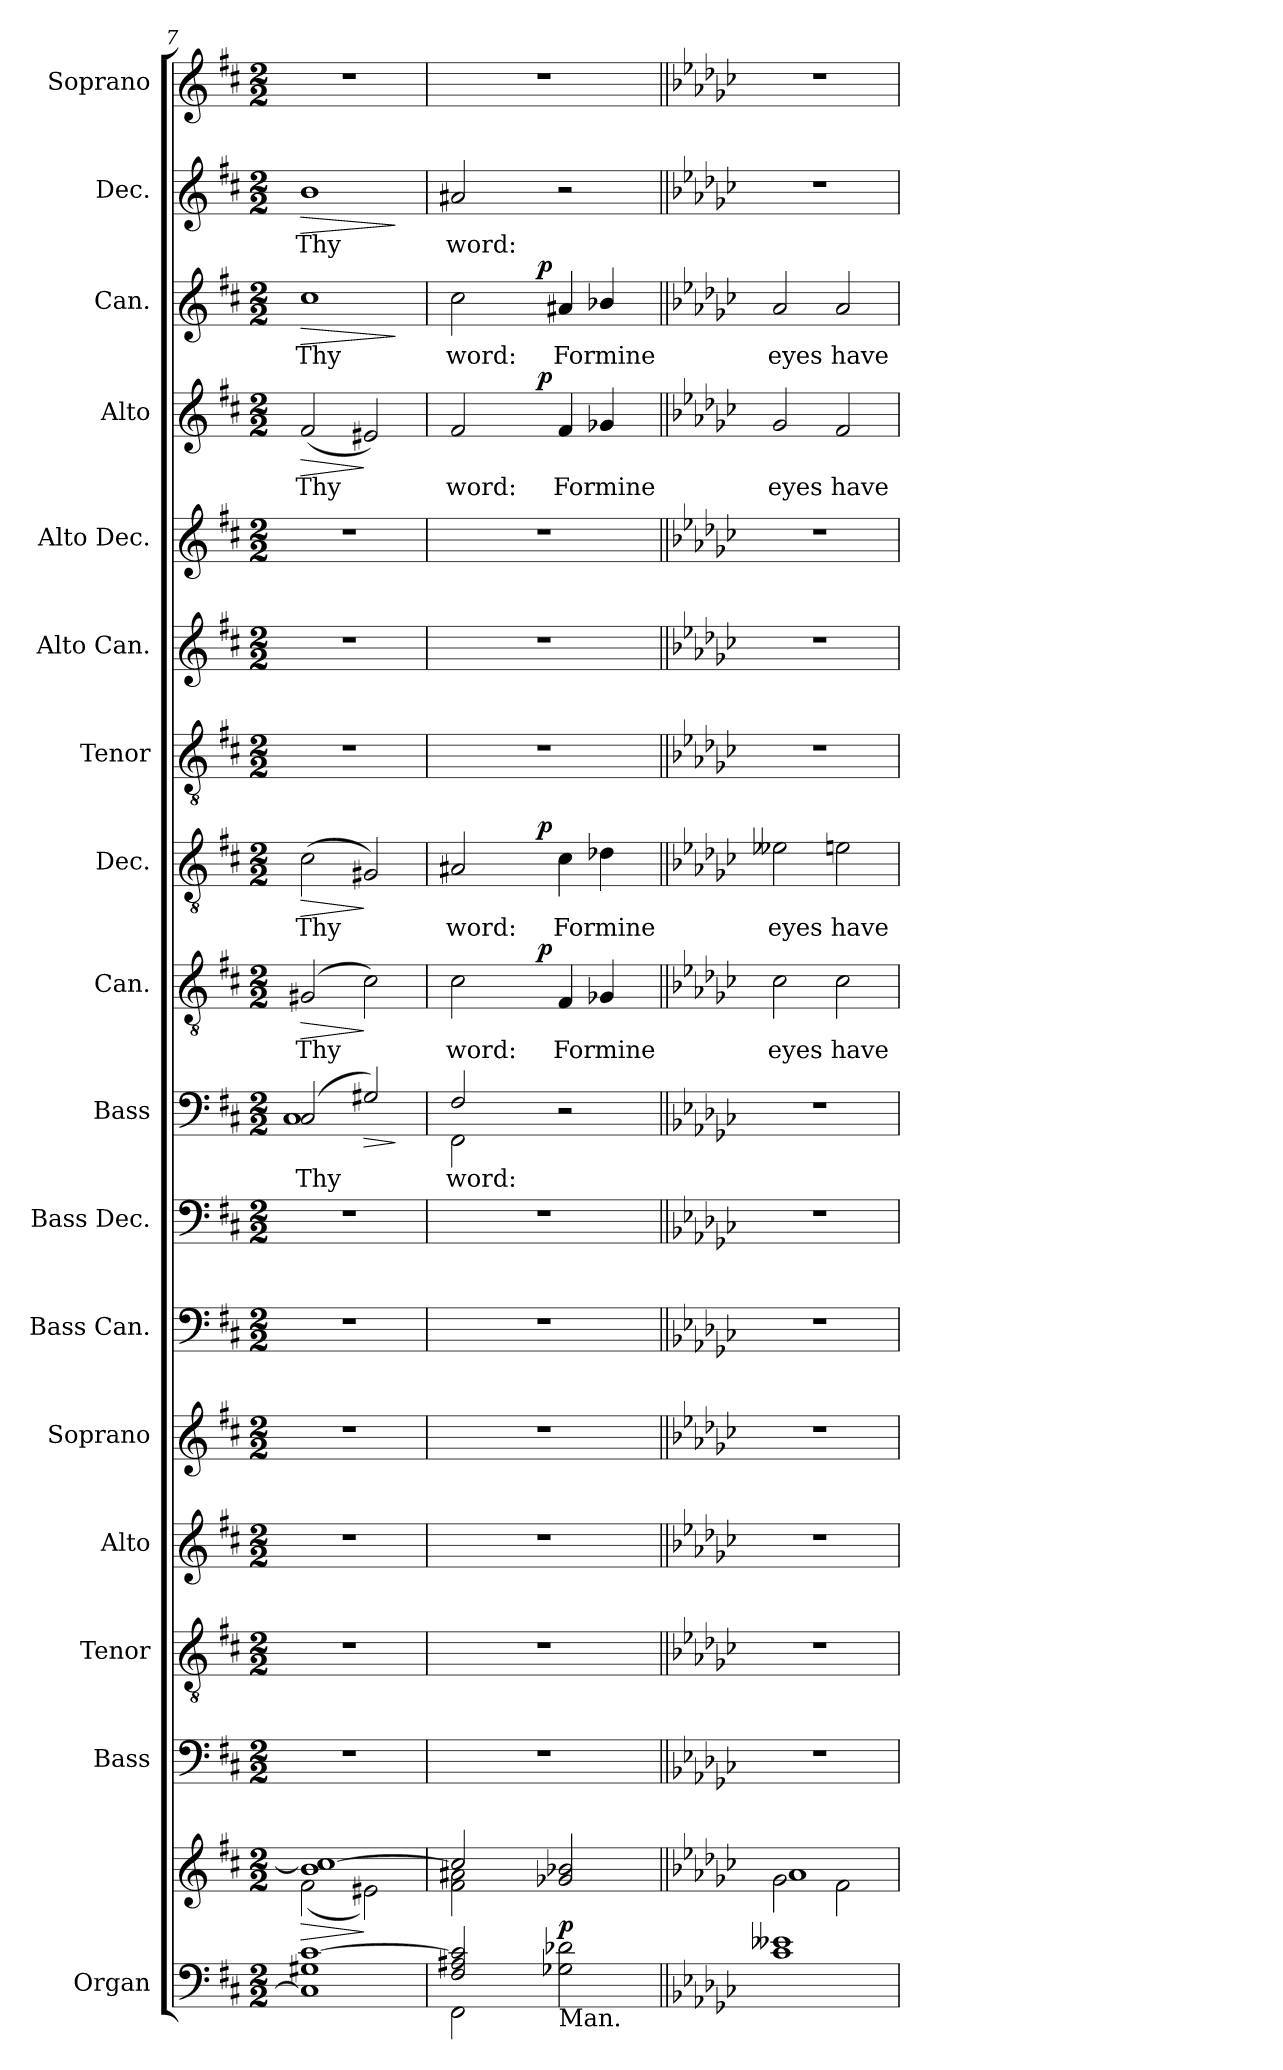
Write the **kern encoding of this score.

**kern	**kern	**dynam	**kern	**kern	**kern	**kern	**kern	**kern	**kern	**text	**dynam	**kern	**text	**dynam	**kern	**text	**dynam	**kern	**kern	**kern	**kern	**text	**dynam	**kern	**text	**dynam	**kern	**text	**dynam	**kern
*part17	*part17	*part17	*part16	*part15	*part14	*part13	*part12	*part11	*part10	*part10	*part10	*part9	*part9	*part9	*part8	*part8	*part8	*part7	*part6	*part5	*part4	*part4	*part4	*part3	*part3	*part3	*part2	*part2	*part2	*part1
*staff18	*staff17	*staff17/18	*staff16	*staff15	*staff14	*staff13	*staff12	*staff11	*staff10	*staff10	*staff10	*staff9	*staff9	*staff9	*staff8	*staff8	*staff8	*staff7	*staff6	*staff5	*staff4	*staff4	*staff4	*staff3	*staff3	*staff3	*staff2	*staff2	*staff2	*staff1
*I"Organ	*	*	*I"Bass	*I"Tenor	*I"Alto	*I"Soprano	*I"Bass Can.	*I"Bass Dec.	*I"Bass	*	*	*I"Can.	*	*	*I"Dec.	*	*	*I"Tenor	*I"Alto Can.	*I"Alto Dec.	*I"Alto	*	*	*I"Can.	*	*	*I"Dec.	*	*	*I"Soprano
*I'Org.	*	*	*I'B.	*I'T.	*I'A.	*I'S.	*I'B.   Can.	*I'Dec.	*I'B.	*	*	*	*	*	*I'Dec.	*	*	*I'T.	*I'A.   Can.	*I'Dec.	*I'A.	*	*	*	*	*	*I'Dec.	*	*	*I'S.
*clefF4	*clefG2	*	*clefF4	*clefGv2	*clefG2	*clefG2	*clefF4	*clefF4	*clefF4	*	*	*clefGv2	*	*	*clefGv2	*	*	*clefGv2	*clefG2	*clefG2	*clefG2	*	*	*clefG2	*	*	*clefG2	*	*	*clefG2
*	*	*	*	*ITrd7c12	*	*	*	*	*	*	*	*ITrd7c12	*	*	*ITrd7c12	*	*	*ITrd7c12	*	*	*	*	*	*	*	*	*	*	*	*
*k[f#c#]	*k[f#c#]	*	*k[f#c#]	*k[f#c#]	*k[f#c#]	*k[f#c#]	*k[f#c#]	*k[f#c#]	*k[f#c#]	*	*	*k[f#c#]	*	*	*k[f#c#]	*	*	*k[f#c#]	*k[f#c#]	*k[f#c#]	*k[f#c#]	*	*	*k[f#c#]	*	*	*k[f#c#]	*	*	*k[f#c#]
*D:	*D:	*	*D:	*D:	*D:	*D:	*D:	*D:	*D:	*	*	*D:	*	*	*D:	*	*	*D:	*D:	*D:	*D:	*	*	*D:	*	*	*D:	*	*	*D:
*M2/2	*M2/2	*	*M2/2	*M2/2	*M2/2	*M2/2	*M2/2	*M2/2	*M2/2	*	*	*M2/2	*	*	*M2/2	*	*	*M2/2	*M2/2	*M2/2	*M2/2	*	*	*M2/2	*	*	*M2/2	*	*	*M2/2
=7	=7	=7	=7	=7	=7	=7	=7	=7	=7	=7	=7	=7	=7	=7	=7	=7	=7	=7	=7	=7	=7	=7	=7	=7	=7	=7	=7	=7	=7	=7
*	*^	*	*	*	*	*	*	*	*	*	*	*	*	*	*	*	*	*	*	*	*	*	*	*	*	*	*	*	*	*
!	!	!	!LO:HP:b	!	!	!	!	!	!	!	!	!	!	!	!	!	!	!	!	!	!	!	!	!	!	!	!	!	!	!	!
!	!	!	!	!	!	!	!	!	!	!	!LO:LY:b:color=#000000	!	!	!	!	!	!	!	!	!	!	!	!	!	!	!	!	!	!	!	!
*	*	*	*	*	*	*	*	*	*	*^	*	*	*	*	*	*	*	*	*	*	*	*	*	*	*	*	*	*	*	*	*
!	!	!	!	!	!	!	!	!	!	!	!	!	!	!	!LO:LY:b:color=#000000	!LO:HP:b	!	!	!	!	!	!	!	!	!	!	!	!	!	!	!	!
!	!	!	!	!	!	!	!	!	!	!	!	!	!	!	!	!	!	!LO:LY:b:color=#000000	!LO:HP:b	!	!	!	!	!	!	!	!	!	!	!	!	!
!	!	!	!	!	!	!	!	!	!	!	!	!	!	!	!	!	!	!	!	!	!	!	!	!LO:LY:b:color=#000000	!LO:HP:b	!	!	!	!	!	!	!
!	!	!	!	!	!	!	!	!	!	!	!	!	!	!	!	!	!	!	!	!	!	!	!	!	!	!	!LO:LY:b:color=#000000	!LO:HP:b	!	!	!	!
!	!	!	!	!	!	!	!	!	!	!	!	!	!	!	!	!	!	!	!	!	!	!	!	!	!	!	!	!	!	!LO:LY:b:color=#000000	!LO:HP:b	!
1C#i] 1G#Xi [1c#i	1bi 1cc#i_	(2f#i\	>	1r	1r	1r	1r	1r	1r	(2C#i/	1C#i	Thy	.	(2GG#Xi/	Thy	>	(2C#i\	Thy	>	1r	1r	1r	(2f#i/	Thy	>	1cc#i	Thy	>	1bi	Thy	>	1r
!	!	!	!	!	!	!	!	!	!	!	!	!	!LO:HP:b	!	!	!	!	!	!	!	!	!	!	!	!	!	!	!	!	!	!	!
.	.	2e#Xi\)	]	.	.	.	.	.	.	2G#Xi/)	.	.	>	2C#i\)	.	]	2GG#Xi/)	.	]	.	.	.	2e#Xi/)	.	]	.	.	.	.	.	.	.
*	*v	*v	*	*	*	*	*	*	*	*v	*v	*	*	*	*	*	*	*	*	*	*	*	*	*	*	*	*	*	*	*	*	*
.	.	.	.	.	.	.	.	.	.	.	]	.	.	.	.	.	.	.	.	.	.	.	.	.	.	]	.	.	]	.
=8	=8	=8	=8	=8	=8	=8	=8	=8	=8	=8	=8	=8	=8	=8	=8	=8	=8	=8	=8	=8	=8	=8	=8	=8	=8	=8	=8	=8	=8	=8
*^	*^	*	*	*	*	*	*	*	*	*	*	*	*	*	*	*	*	*	*	*	*	*	*	*	*	*	*	*	*	*
!	!	!	!	!	!	!	!	!	!	!	!	!LO:LY:b:color=#000000	!	!	!	!	!	!	!	!	!	!	!	!	!	!	!	!	!	!	!	!
*	*	*	*	*	*	*	*	*	*	*	*^	*	*	*	*	*	*	*	*	*	*	*	*	*	*	*	*	*	*	*	*	*
!	!	!	!	!	!	!	!	!	!	!	!	!	!	!	!	!LO:LY:b:color=#000000	!	!	!	!	!	!	!	!	!	!	!	!	!	!	!	!	!
!	!	!	!	!	!	!	!	!	!	!	!	!	!	!	!	!	!	!	!LO:LY:b:color=#000000	!	!	!	!	!	!	!	!	!	!	!	!	!	!
!	!	!	!	!	!	!	!	!	!	!	!	!	!	!	!	!	!	!	!	!	!	!	!	!	!LO:LY:b:color=#000000	!	!	!	!	!	!	!	!
!	!	!	!	!	!	!	!	!	!	!	!	!	!	!	!	!	!	!	!	!	!	!	!	!	!	!	!	!LO:LY:b:color=#000000	!	!	!	!	!
!	!	!	!	!	!	!	!	!	!	!	!	!	!	!	!	!	!	!	!	!	!	!	!	!	!	!	!	!	!	!	!LO:LY:b:color=#000000	!	!
*	*	*	*	*	*	*	*	*	*	*	*	*	*	*	*^	*	*	*^	*	*	*	*	*	*^	*	*	*^	*	*	*	*	*	*
2F#i/ 2A#Xi 2c#i]	2FF#i\	2cc#i/]	2f#i\ 2a#Xi	.	1r	1r	1r	1r	1r	1r	2F#i/	2FF#i\	word:	.	2C#i\	4ryy	word:	.	2AA#Xi/	4ryy	word:	.	1r	1r	1r	2f#i/	4ryy	word:	.	2cc#i\	4ryy	word:	.	2a#Xi/	word:	.	1r
.	.	.	.	.	.	.	.	.	.	.	.	.	.	.	.	8ryy	.	.	.	8ryy	.	.	.	.	.	.	8ryy	.	.	.	8ryy	.	.	.	.	.	.
.	.	.	.	.	.	.	.	.	.	.	.	.	.	.	.	32ryy	.	.	.	32ryy	.	.	.	.	.	.	32ryy	.	.	.	32ryy	.	.	.	.	.	.
.	.	.	.	.	.	.	.	.	.	.	.	.	.	.	.	128.ryy	.	.	.	128.ryy	.	.	.	.	.	.	128.ryy	.	.	.	128.ryy	.	.	.	.	.	.
.	.	.	.	.	.	.	.	.	.	.	.	.	.	.	.	2ryy	.	p	.	2ryy	.	p	.	.	.	.	2ryy	.	p	.	2ryy	.	p	.	.	.	.
!	!	!	!	!	!	!	!	!	!	!	!	!	!	!	!	!	!LO:LY:b:color=#000000	!	!	!	!	!	!	!	!	!	!	!	!	!	!	!	!	!	!	!	!
!	!	!	!	!	!	!	!	!	!	!	!	!	!	!	!	!	!	!	!	!	!LO:LY:b:color=#000000	!	!	!	!	!	!	!	!	!	!	!	!	!	!	!	!
!	!	!	!	!	!	!	!	!	!	!	!	!	!	!	!	!	!	!	!	!	!	!	!	!	!	!	!	!LO:LY:b:color=#000000	!	!	!	!	!	!	!	!	!
!LO:TX:b:t=Man.	!	!	!	!	!	!	!	!	!	!	!	!	!	!	!	!	!	!	!	!	!	!	!	!	!	!	!	!	!	!	!	!	!	!	!	!	!
!	!	!	!	!	!	!	!	!	!	!	!	!	!	!	!	!	!	!	!	!	!	!	!	!	!	!	!	!	!	!	!	!LO:LY:b:color=#000000	!	!	!	!	!
2G-Xi\ 2d-Xi	2ryy	2g-Xi/ 2b-Xi	2ryy	p	.	.	.	.	.	.	2r	2ryy	.	.	4FF#i/	.	For	.	4C#i\	.	For	.	.	.	.	4f#i/	.	For	.	4a#Xi/	.	For	.	2r	.	.	.
!	!	!	!	!	!	!	!	!	!	!	!	!	!	!	!	!	!LO:LY:b:color=#000000	!	!	!	!	!	!	!	!	!	!	!	!	!	!	!	!	!	!	!	!
!	!	!	!	!	!	!	!	!	!	!	!	!	!	!	!	!	!	!	!	!	!LO:LY:b:color=#000000	!	!	!	!	!	!	!	!	!	!	!	!	!	!	!	!
!	!	!	!	!	!	!	!	!	!	!	!	!	!	!	!	!	!	!	!	!	!	!	!	!	!	!	!	!LO:LY:b:color=#000000	!	!	!	!	!	!	!	!	!
!	!	!	!	!	!	!	!	!	!	!	!	!	!	!	!	!	!	!	!	!	!	!	!	!	!	!	!	!	!	!	!	!LO:LY:b:color=#000000	!	!	!	!	!
.	.	.	.	.	.	.	.	.	.	.	.	.	.	.	4GG-Xi/	.	mine	.	4D-Xi\	.	mine	.	.	.	.	4g-Xi/	.	mine	.	4b-Xi/	.	mine	.	.	.	.	.
.	.	.	.	.	.	.	.	.	.	.	.	.	.	.	.	16ryy	.	.	.	16ryy	.	.	.	.	.	.	16ryy	.	.	.	16ryy	.	.	.	.	.	.
.	.	.	.	.	.	.	.	.	.	.	.	.	.	.	.	64ryy	.	.	.	64ryy	.	.	.	.	.	.	64ryy	.	.	.	64ryy	.	.	.	.	.	.
.	.	.	.	.	.	.	.	.	.	.	.	.	.	.	.	256ryy	.	.	.	256ryy	.	.	.	.	.	.	256ryy	.	.	.	256ryy	.	.	.	.	.	.
*	*	*	*	*	*	*	*	*	*	*	*v	*v	*	*	*	*	*	*	*v	*v	*	*	*	*	*	*v	*v	*	*	*v	*v	*	*	*	*	*	*
*v	*v	*	*	*	*	*	*	*	*	*	*	*	*	*v	*v	*	*	*	*	*	*	*	*	*	*	*	*	*	*	*	*	*	*
=9||	=9||	=9||	=9||	=9||	=9||	=9||	=9||	=9||	=9||	=9||	=9||	=9||	=9||	=9||	=9||	=9||	=9||	=9||	=9||	=9||	=9||	=9||	=9||	=9||	=9||	=9||	=9||	=9||	=9||	=9||	=9||
*k[b-e-a-d-g-c-]	*k[b-e-a-d-g-c-]	*	*	*k[b-e-a-d-g-c-]	*k[b-e-a-d-g-c-]	*k[b-e-a-d-g-c-]	*k[b-e-a-d-g-c-]	*k[b-e-a-d-g-c-]	*k[b-e-a-d-g-c-]	*k[b-e-a-d-g-c-]	*	*	*k[b-e-a-d-g-c-]	*	*	*k[b-e-a-d-g-c-]	*	*	*k[b-e-a-d-g-c-]	*k[b-e-a-d-g-c-]	*k[b-e-a-d-g-c-]	*k[b-e-a-d-g-c-]	*	*	*k[b-e-a-d-g-c-]	*	*	*k[b-e-a-d-g-c-]	*	*	*k[b-e-a-d-g-c-]
*G-:	*G-:	*	*	*G-:	*G-:	*G-:	*G-:	*G-:	*G-:	*G-:	*	*	*G-:	*	*	*G-:	*	*	*G-:	*G-:	*G-:	*G-:	*	*	*G-:	*	*	*G-:	*	*	*G-:
*^	*	*	*	*	*	*	*	*	*	*^	*	*	*^	*	*	*^	*	*	*	*	*	*^	*	*	*^	*	*	*	*	*	*
!	!	!	!	!	!	!	!	!	!	!	!	!	!	!	!	!	!LO:LY:b:color=#000000	!	!	!	!	!	!	!	!	!	!	!	!	!	!	!	!	!	!	!	!
*	*	*	*	*	*	*	*	*	*	*	*v	*v	*	*	*	*	*	*	*v	*v	*	*	*	*	*	*v	*v	*	*	*v	*v	*	*	*	*	*	*
*v	*v	*	*	*	*	*	*	*	*	*	*	*	*	*v	*v	*	*	*	*	*	*	*	*	*	*	*	*	*	*	*	*	*	*
*^	*	*	*	*	*	*	*	*	*	*^	*	*	*^	*	*	*^	*	*	*	*	*	*^	*	*	*^	*	*	*	*	*	*
!	!	!	!	!	!	!	!	!	!	!	!	!	!	!	!	!	!	!	!	!	!LO:LY:b:color=#000000	!	!	!	!	!	!	!	!	!	!	!	!	!	!	!	!
*	*	*	*	*	*	*	*	*	*	*	*v	*v	*	*	*	*	*	*	*v	*v	*	*	*	*	*	*v	*v	*	*	*v	*v	*	*	*	*	*	*
*v	*v	*	*	*	*	*	*	*	*	*	*	*	*	*v	*v	*	*	*	*	*	*	*	*	*	*	*	*	*	*	*	*	*	*
*^	*	*	*	*	*	*	*	*	*	*^	*	*	*^	*	*	*^	*	*	*	*	*	*^	*	*	*^	*	*	*	*	*	*
!	!	!	!	!	!	!	!	!	!	!	!	!	!	!	!	!	!	!	!	!	!	!	!	!	!	!	!	!LO:LY:b:color=#000000	!	!	!	!	!	!	!	!	!
*	*	*	*	*	*	*	*	*	*	*	*v	*v	*	*	*	*	*	*	*v	*v	*	*	*	*	*	*v	*v	*	*	*v	*v	*	*	*	*	*	*
*v	*v	*	*	*	*	*	*	*	*	*	*	*	*	*v	*v	*	*	*	*	*	*	*	*	*	*	*	*	*	*	*	*	*	*
*^	*	*	*	*	*	*	*	*	*	*^	*	*	*^	*	*	*^	*	*	*	*	*	*^	*	*	*^	*	*	*	*	*	*
!	!	!	!	!	!	!	!	!	!	!	!	!	!	!	!	!	!	!	!	!	!	!	!	!	!	!	!	!	!	!	!	!LO:LY:b:color=#000000	!	!	!	!	!
*	*	*	*	*	*	*	*	*	*	*	*v	*v	*	*	*	*	*	*	*v	*v	*	*	*	*	*	*v	*v	*	*	*v	*v	*	*	*	*	*	*
*v	*v	*	*	*	*	*	*	*	*	*	*	*	*	*v	*v	*	*	*	*	*	*	*	*	*	*	*	*	*	*	*	*	*	*
1c-i 1e--Xi	2g-i\	1a-i	.	1r	1r	1r	1r	1r	1r	1r	.	.	2C-i\	eyes	.	2E--Xi\	eyes	.	1r	1r	1r	2g-i/	eyes	.	2a-i/	eyes	.	1r	.	.	1r
!	!	!	!	!	!	!	!	!	!	!	!	!	!	!LO:LY:b:color=#000000	!	!	!	!	!	!	!	!	!	!	!	!	!	!	!	!	!
!	!	!	!	!	!	!	!	!	!	!	!	!	!	!	!	!	!LO:LY:b:color=#000000	!	!	!	!	!	!	!	!	!	!	!	!	!	!
!	!	!	!	!	!	!	!	!	!	!	!	!	!	!	!	!	!	!	!	!	!	!	!LO:LY:b:color=#000000	!	!	!	!	!	!	!	!
!	!	!	!	!	!	!	!	!	!	!	!	!	!	!	!	!	!	!	!	!	!	!	!	!	!	!LO:LY:b:color=#000000	!	!	!	!	!
.	2fi\	.	.	.	.	.	.	.	.	.	.	.	2C-i\	have	.	2Ei\	have	.	.	.	.	2fi/	have	.	2a-i/	have	.	.	.	.	.
*	*v	*v	*	*	*	*	*	*	*	*	*	*	*	*	*	*	*	*	*	*	*	*	*	*	*	*	*	*	*	*	*
=	=	=	=	=	=	=	=	=	=	=	=	=	=	=	=	=	=	=	=	=	=	=	=	=	=	=	=	=	=	=
*-	*-	*-	*-	*-	*-	*-	*-	*-	*-	*-	*-	*-	*-	*-	*-	*-	*-	*-	*-	*-	*-	*-	*-	*-	*-	*-	*-	*-	*-	*-
